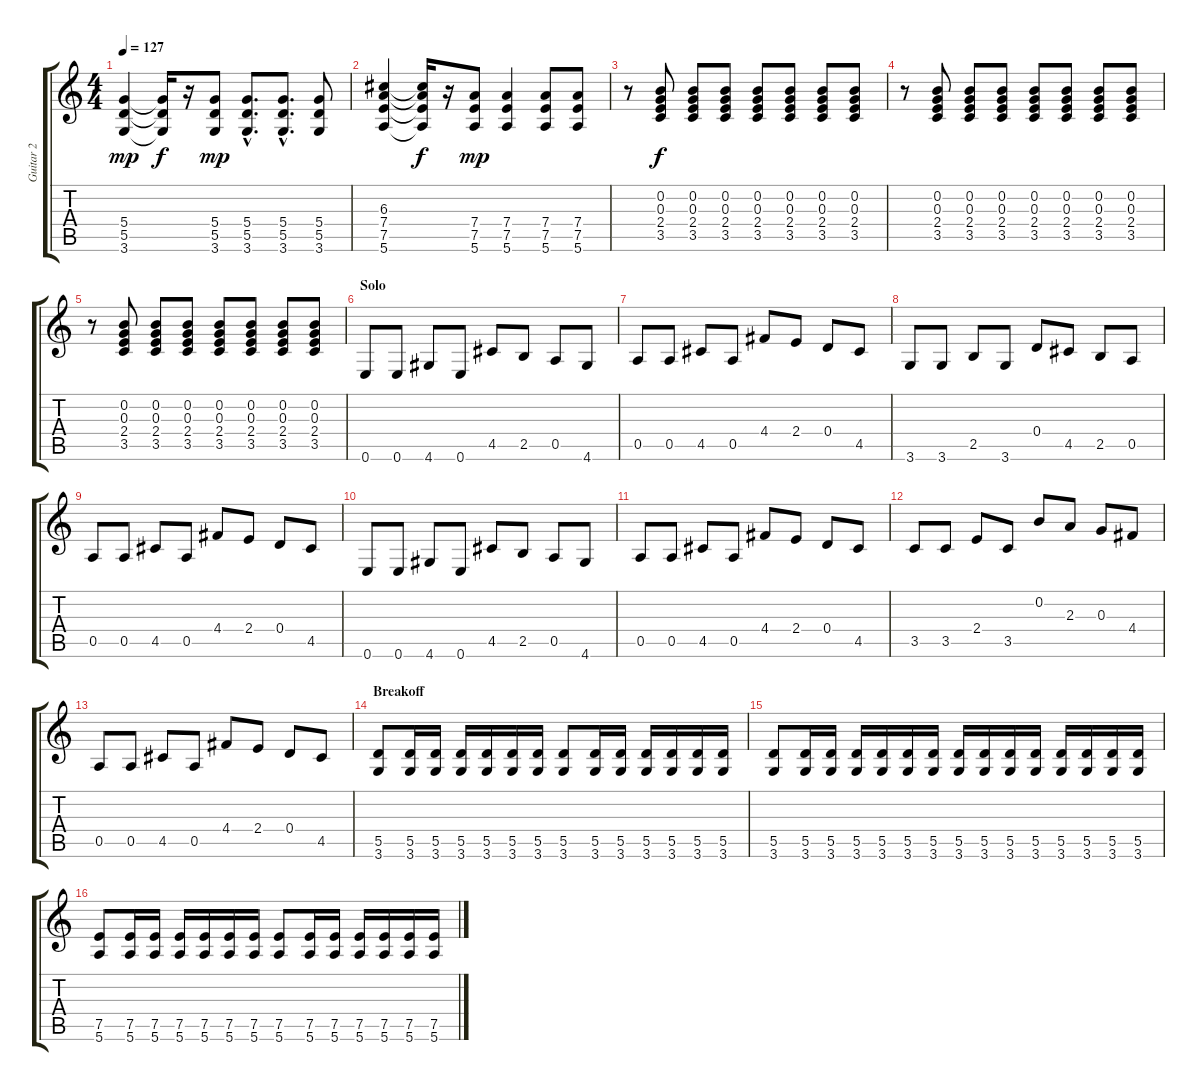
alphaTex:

\track ("Guitar 2" "Guitar 2") {instrument electricguitarclean}
\staff {score tabs}
\tuning (E4 B3 G3 D3 A2 E2) {hide}
\ts (4 4)
\tempo 127
\clef g2
\ks c
(5.4 5.5 3.6).4{dy mp} (5.4{t} 5.5{t} 3.6{t}).16{dy f} r.16 (5.4 5.5 3.6).8{dy mp} (5.4{hac} 5.5{hac} 3.6{hac}).8{d} (5.4{hac} 5.5{hac} 3.6{hac}).8{d} (5.4 5.5 3.6).8 |
(6.3 7.4 7.5 5.6).4 (6.3{t} 7.4{t} 7.5{t} 5.6{t}).16{dy f} r.16 (7.4 7.5 5.6).8{dy mp} (7.4 7.5 5.6).4 (7.4 7.5 5.6).8 (7.4 7.5 5.6).8 |
r.8 (0.2 0.3 2.4 3.5).8{dy f} (0.2 0.3 2.4 3.5).8 (0.2 0.3 2.4 3.5).8 (0.2 0.3 2.4 3.5).8 (0.2 0.3 2.4 3.5).8 (0.2 0.3 2.4 3.5).8 (0.2 0.3 2.4 3.5).8 |
r.8 (0.2 0.3 2.4 3.5).8 (0.2 0.3 2.4 3.5).8 (0.2 0.3 2.4 3.5).8 (0.2 0.3 2.4 3.5).8 (0.2 0.3 2.4 3.5).8 (0.2 0.3 2.4 3.5).8 (0.2 0.3 2.4 3.5).8 |
r.8 (0.2 0.3 2.4 3.5).8 (0.2 0.3 2.4 3.5).8 (0.2 0.3 2.4 3.5).8 (0.2 0.3 2.4 3.5).8 (0.2 0.3 2.4 3.5).8 (0.2 0.3 2.4 3.5).8 (0.2 0.3 2.4 3.5).8 |
\section ("" "Solo")
0.6.8{volume 15 instrument electricguitarclean} 0.6.8 4.6.8 0.6.8 4.5.8 2.5.8 0.5.8 4.6.8 |
0.5.8 0.5.8 4.5.8 0.5.8 4.4.8 2.4.8 0.4.8 4.5.8 |
3.6.8 3.6.8 2.5.8 3.6.8 0.4.8 4.5.8 2.5.8 0.5.8 |
0.5.8 0.5.8 4.5.8 0.5.8 4.4.8 2.4.8 0.4.8 4.5.8 |
0.6.8 0.6.8 4.6.8 0.6.8 4.5.8 2.5.8 0.5.8 4.6.8 |
0.5.8 0.5.8 4.5.8 0.5.8 4.4.8 2.4.8 0.4.8 4.5.8 |
3.5.8 3.5.8 2.4.8 3.5.8 0.2.8 2.3.8 0.3.8 4.4.8 |
0.5.8 0.5.8 4.5.8 0.5.8 4.4.8 2.4.8 0.4.8 4.5.8 |
\section ("" "Breakoff")
(5.5 3.6).8{volume 10 instrument electricguitarclean} (5.5 3.6).16 (5.5 3.6).16 (5.5 3.6).16 (5.5 3.6).16 (5.5 3.6).16 (5.5 3.6).16 (5.5 3.6).8 (5.5 3.6).16 (5.5 3.6).16 (5.5 3.6).16 (5.5 3.6).16 (5.5 3.6).16 (5.5 3.6).16 |
(5.5 3.6).8 (5.5 3.6).16 (5.5 3.6).16 (5.5 3.6).16 (5.5 3.6).16 (5.5 3.6).16 (5.5 3.6).16 (5.5 3.6).16 (5.5 3.6).16 (5.5 3.6).16 (5.5 3.6).16 (5.5 3.6).16 (5.5 3.6).16 (5.5 3.6).16 (5.5 3.6).16 |
(7.5 5.6).8 (7.5 5.6).16 (7.5 5.6).16 (7.5 5.6).16 (7.5 5.6).16 (7.5 5.6).16 (7.5 5.6).16 (7.5 5.6).8 (7.5 5.6).16 (7.5 5.6).16 (7.5 5.6).16 (7.5 5.6).16 (7.5 5.6).16 (7.5 5.6).16
